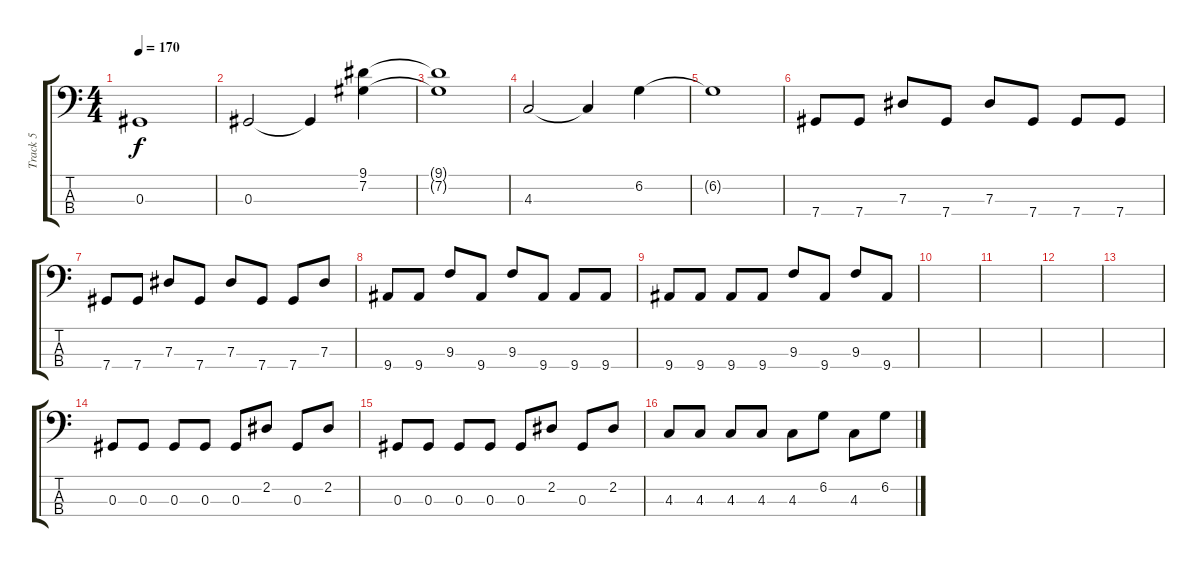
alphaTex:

\track ("Track 5" "Track 5") {instrument electricbassfinger bank 255}
\staff {score tabs}
\tuning (Gb2 Db2 Ab1 Db1) {hide}
\ts (4 4)
\tempo 170
\clef f4
\ks c
0.3{t}.1{dy f} |
0.3.2 0.3{t}.4 (9.1 7.2).4 |
(9.1{t} 7.2{t}).1 |
4.3.2 4.3{t}.4 6.2.4 |
6.2{t}.1 |
7.4.8 7.4.8 7.3.8 7.4.8 7.3.8 7.4.8 7.4.8 7.4.8 |
7.4.8 7.4.8 7.3.8 7.4.8 7.3.8 7.4.8 7.4.8 7.3.8 |
9.4.8 9.4.8 9.3.8 9.4.8 9.3.8 9.4.8 9.4.8 9.4.8 |
9.4.8 9.4.8 9.4.8 9.4.8 9.3.8 9.4.8 9.3.8 9.4.8 |
|
|
|
|
0.3.8 0.3.8 0.3.8 0.3.8 0.3.8 2.2.8 0.3.8 2.2.8 |
0.3.8 0.3.8 0.3.8 0.3.8 0.3.8 2.2.8 0.3.8 2.2.8 |
4.3.8 4.3.8 4.3.8 4.3.8 4.3.8 6.2.8 4.3.8 6.2.8
